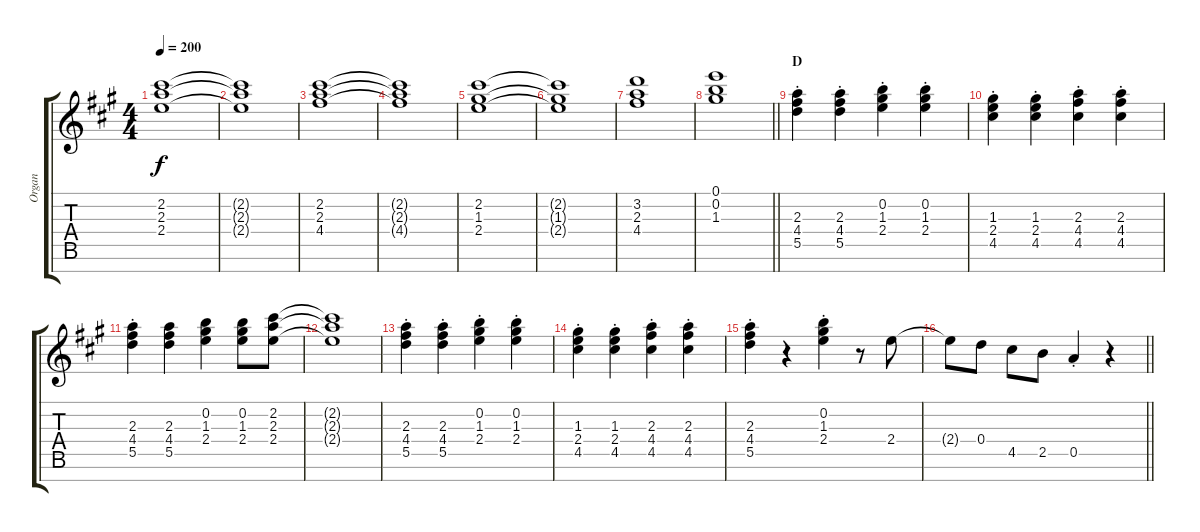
\track ("Organ" "Organ") {instrument rockorgan}
\staff {score tabs}
\tuning (E6 B5 G5 D5 A4 E4 B3) {hide}
\ts (4 4)
\tempo 200
\clef g2
\ks a
(2.2 2.3 2.4).1{dy f} |
(2.2{t} 2.3{t} 2.4{t}).1 |
(2.2 2.3 4.4).1 |
(2.2{t} 2.3{t} 4.4{t}).1 |
(2.2 1.3 2.4).1 |
(2.2{t} 1.3{t} 2.4{t}).1 |
(3.2 2.3 4.4).1 |
\barLineRight lightlight
(0.1 0.2 1.3).1 |
\section ("" "D")
(2.3{st} 4.4{st} 5.5{st}).4 (2.3{st} 4.4{st} 5.5{st}).4 (0.2{st} 1.3{st} 2.4{st}).4 (0.2{st} 1.3{st} 2.4{st}).4 |
(1.3{st} 2.4{st} 4.5{st}).4 (1.3{st} 2.4{st} 4.5{st}).4 (2.3{st} 4.4{st} 4.5{st}).4 (2.3{st} 4.4{st} 4.5{st}).4 |
(2.3{st} 4.4{st} 5.5{st}).4 (2.3 4.4 5.5).4 (0.2 1.3 2.4).4 (0.2 1.3 2.4).8 (2.2 2.3 2.4).8 |
(2.2{t} 2.3{t} 2.4{t}).1 |
(2.3{st} 4.4{st} 5.5{st}).4 (2.3{st} 4.4{st} 5.5{st}).4 (0.2{st} 1.3{st} 2.4{st}).4 (0.2{st} 1.3{st} 2.4{st}).4 |
(1.3{st} 2.4{st} 4.5{st}).4 (1.3{st} 2.4{st} 4.5{st}).4 (2.3{st} 4.4{st} 4.5{st}).4 (2.3{st} 4.4{st} 4.5{st}).4 |
(2.3{st} 4.4{st} 5.5{st}).4 r.4 (0.2{st} 1.3{st} 2.4{st}).4 r.8 2.4.8 |
\barLineRight lightlight
2.4{t}.8 0.4.8 4.5.8 2.5.8 0.5{st}.4 r.4
